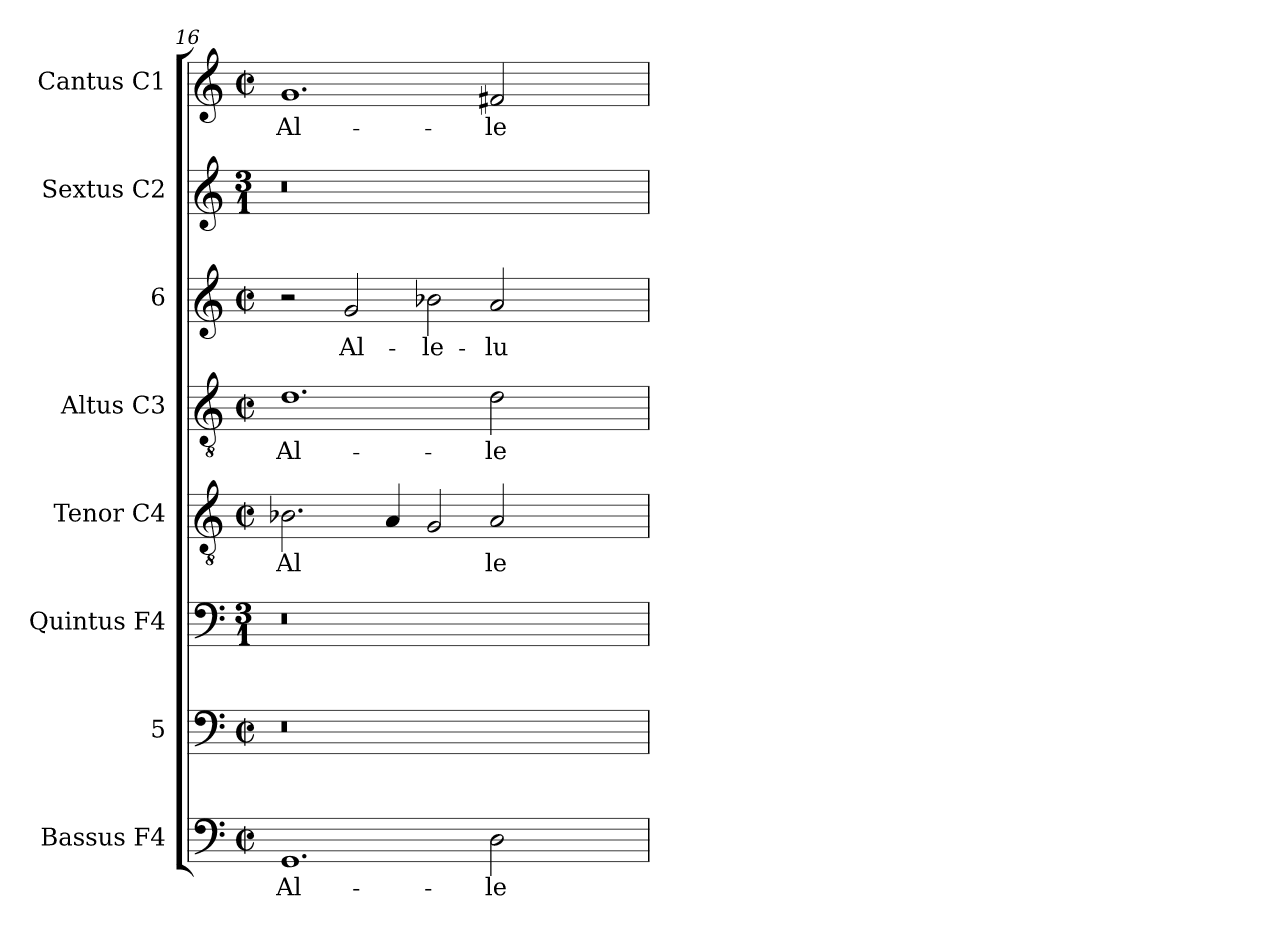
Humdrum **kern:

**kern	**text	**kern	**kern	**kern	**text	**kern	**text	**kern	**text	**kern	**kern	**text
*part8	*part8	*part7	*part6	*part5	*part5	*part4	*part4	*part3	*part3	*part2	*part1	*part1
*staff8	*staff8	*staff7	*staff6	*staff5	*staff5	*staff4	*staff4	*staff3	*staff3	*staff2	*staff1	*staff1
*I"Bassus  F4	*	*I"5	*I"Quintus  F4	*I"Tenor  C4	*	*I"Altus  C3	*	*I"6	*	*I"Sextus  C2	*I"Cantus  C1	*
*I'B	*	*	*	*I'T	*	*I'A	*	*	*	*	*I'C	*
!!LO:PB:g=z
*clefF4	*	*clefF4	*clefF4	*clefGv2	*	*clefGv2	*	*clefG2	*	*clefG2	*clefG2	*
*k[]	*	*k[]	*k[]	*k[]	*	*k[]	*	*k[]	*	*k[]	*k[]	*
*C:	*	*C:	*C:	*C:	*	*C:	*	*C:	*	*C:	*C:	*
*M2/2	*	*M2/2	*M3/1	*M2/2	*	*M2/2	*	*M2/2	*	*M3/1	*M2/2	*
*met(c|)	*	*met(c|)	*	*met(c|)	*	*met(c|)	*	*met(c|)	*	*	*met(c|)	*
=16	=16	=16	=16	=16	=16	=16	=16	=16	=16	=16	=16	=16
!	!LO:LY:b:cj	!	!	!	!LO:LY:b:cj	!	!LO:LY:b:cj	!	!	!	!	!LO:LY:b:cj
1.GG	Al-	0.r	0.r	2.B-X\	Al-	1.d	Al-	2r	.	0.r	1.g	Al-
!	!	!	!	!	!	!	!	!	!LO:LY:b:cj	!	!	!
.	.	.	.	.	.	.	.	2g/	Al-	.	.	.
!	!	!	!	!	!LO:LY:b:cj	!	!	!	!	!	!	!
.	.	.	.	4A/	--	.	.	.	.	.	.	.
!	!	!	!	!	!LO:LY:b:cj	!	!	!	!LO:LY:b:cj	!	!	!
.	.	.	.	2G/	--	.	.	2b-X\	-le-	.	.	.
!	!LO:LY:b:cj	!	!	!	!LO:LY:b:cj	!	!LO:LY:b:cj	!	!LO:LY:b:cj	!	!	!LO:LY:b:cj
2D\	-le-	.	.	2A/	-le-	2d\	-le-	2a/	-lu-	.	2f#X/	-le-
1ryy	.	.	.	1ryy	.	1ryy	.	1ryy	.	.	1ryy	.
=	=	=	=	=	=	=	=	=	=	=	=	=
*-	*-	*-	*-	*-	*-	*-	*-	*-	*-	*-	*-	*-
